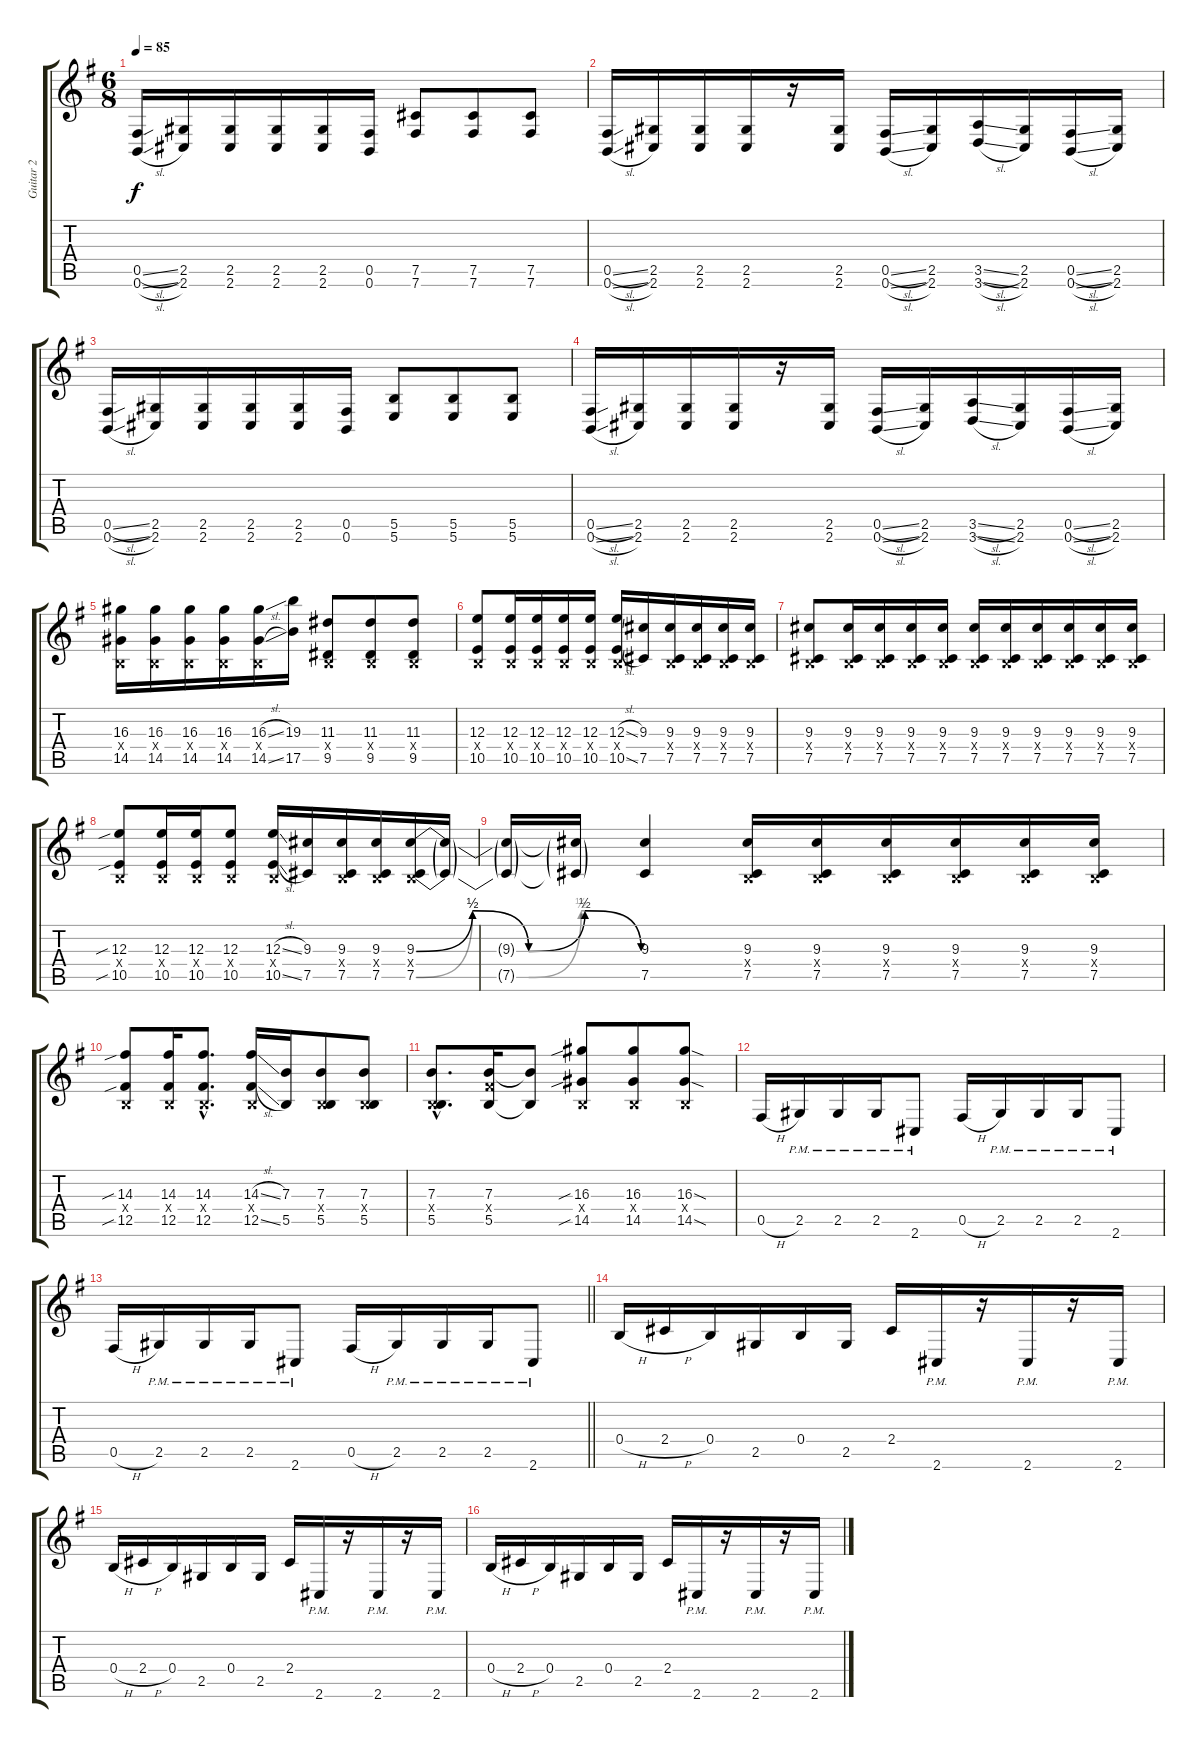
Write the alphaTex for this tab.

\track ("Guitar 2" "Guitar 2") {instrument overdrivenguitar}
\staff {score tabs}
\tuning (Db4 Ab3 E3 B2 Gb2 B1) {hide}
\ts (6 8)
\tempo 85
\clef g2
\ks eminor
(0.5{sl} 0.6{sl}).16{dy f} (2.5 2.6).16 (2.5 2.6).16 (2.5 2.6).16 (2.5 2.6).16 (0.5 0.6).16 (7.5 7.6).8 (7.5 7.6).8 (7.5 7.6).8 |
(0.5{sl} 0.6{sl}).16 (2.5 2.6).16 (2.5 2.6).16 (2.5 2.6).16 r.16 (2.5 2.6).16 (0.5{sl} 0.6{sl}).16 (2.5 2.6).16 (3.5{sl} 3.6{sl}).16 (2.5 2.6).16 (0.5{sl} 0.6{sl}).16 (2.5 2.6).16 |
(0.5{sl} 0.6{sl}).16 (2.5 2.6).16 (2.5 2.6).16 (2.5 2.6).16 (2.5 2.6).16 (0.5 0.6).16 (5.5 5.6).8 (5.5 5.6).8 (5.5 5.6).8 |
(0.5{sl} 0.6{sl}).16 (2.5 2.6).16 (2.5 2.6).16 (2.5 2.6).16 r.16 (2.5 2.6).16 (0.5{sl} 0.6{sl}).16 (2.5 2.6).16 (3.5{sl} 3.6{sl}).16 (2.5 2.6).16 (0.5{sl} 0.6{sl}).16 (2.5 2.6).16 |
(16.3 0.4{x} 14.5).16 (16.3 0.4{x} 14.5).16 (16.3 0.4{x} 14.5).16 (16.3 0.4{x} 14.5).16 (16.3{sl} 0.4{x} 14.5{sl}).16 (19.3 17.5).16 (11.3 0.4{x} 9.5).8 (11.3 0.4{x} 9.5).8 (11.3 0.4{x} 9.5).8 |
(12.3 0.4{x} 10.5).8 (12.3 0.4{x} 10.5).16 (12.3 0.4{x} 10.5).16 (12.3 0.4{x} 10.5).16 (12.3 0.4{x} 10.5).16 (12.3{sl} 0.4{x} 10.5{sl}).16 (9.3 7.5).16 (9.3 0.4{x} 7.5).16 (9.3 0.4{x} 7.5).16 (9.3 0.4{x} 7.5).16 (9.3 0.4{x} 7.5).16 |
(9.3 0.4{x} 7.5).8 (9.3 0.4{x} 7.5).16 (9.3 0.4{x} 7.5).16 (9.3 0.4{x} 7.5).16 (9.3 0.4{x} 7.5).16 (9.3 0.4{x} 7.5).16 (9.3 0.4{x} 7.5).16 (9.3 0.4{x} 7.5).16 (9.3 0.4{x} 7.5).16 (9.3 0.4{x} 7.5).16 (9.3 0.4{x} 7.5).16 |
(12.3{sib} 0.4{x} 10.5{sib}).8 (12.3 0.4{x} 10.5).16 (12.3 0.4{x} 10.5).16 (12.3 0.4{x} 10.5).8 (12.3{sl} 0.4{x} 10.5{sl}).16 (9.3 7.5).16 (9.3 0.4{x} 7.5).16 (9.3 0.4{x} 7.5).16 (9.3{be (custom 0 0 15 2 30 0 45 2 60 0)} 0.4{x} 7.5{be (custom 0 0 15 2 30 0 44 2 60 0)}).16 (9.3{t} 7.5{t}).16 |
(9.3{t} 7.5{t}).16 (9.3{t} 7.5{t}).16 (9.3 7.5).4 (9.3 0.4{x} 7.5).16 (9.3 0.4{x} 7.5).16 (9.3 0.4{x} 7.5).16 (9.3 0.4{x} 7.5).16 (9.3 0.4{x} 7.5).16 (9.3 0.4{x} 7.5).16 |
(14.3{sib} 0.4{x} 12.5{sib}).8 (14.3 0.4{x} 12.5).16 (14.3{hac} 0.4{hac x} 12.5{hac}).8{d} (14.3{sl} 0.4{x} 12.5{sl}).16 (7.3 5.5).16 (7.3 0.4{x} 5.5).8 (7.3 0.4{x} 5.5).8 |
(7.3{hac} 0.4{hac x} 5.5{hac}).8{d} (7.3 7.4{x} 5.5).16 (7.3{t} 5.5{t}).8 (16.3{sib} 0.4{x} 14.5{sib}).8 (16.3 0.4{x} 14.5).8 (16.3{sod} 0.4{x} 14.5{sod}).8 |
0.5{h}.16 2.5{pm}.16 2.5{pm}.16 2.5{pm}.16 2.6{pm}.8 0.5{h}.16 2.5{pm}.16 2.5{pm}.16 2.5{pm}.16 2.6{pm}.8 |
\barLineRight lightlight
0.5{h}.16 2.5{pm}.16 2.5{pm}.16 2.5{pm}.16 2.6{pm}.8 0.5{h}.16 2.5{pm}.16 2.5{pm}.16 2.5{pm}.16 2.6{pm}.8 |
0.4{h}.16 2.4{h}.16 0.4.16 2.5.16 0.4.16 2.5.16 2.4.16 2.6{pm}.16 r.16 2.6{pm}.16 r.16 2.6{pm}.16 |
0.4{h}.16 2.4{h}.16 0.4.16 2.5.16 0.4.16 2.5.16 2.4.16 2.6{pm}.16 r.16 2.6{pm}.16 r.16 2.6{pm}.16 |
0.4{h}.16 2.4{h}.16 0.4.16 2.5.16 0.4.16 2.5.16 2.4.16 2.6{pm}.16 r.16 2.6{pm}.16 r.16 2.6{pm}.16
